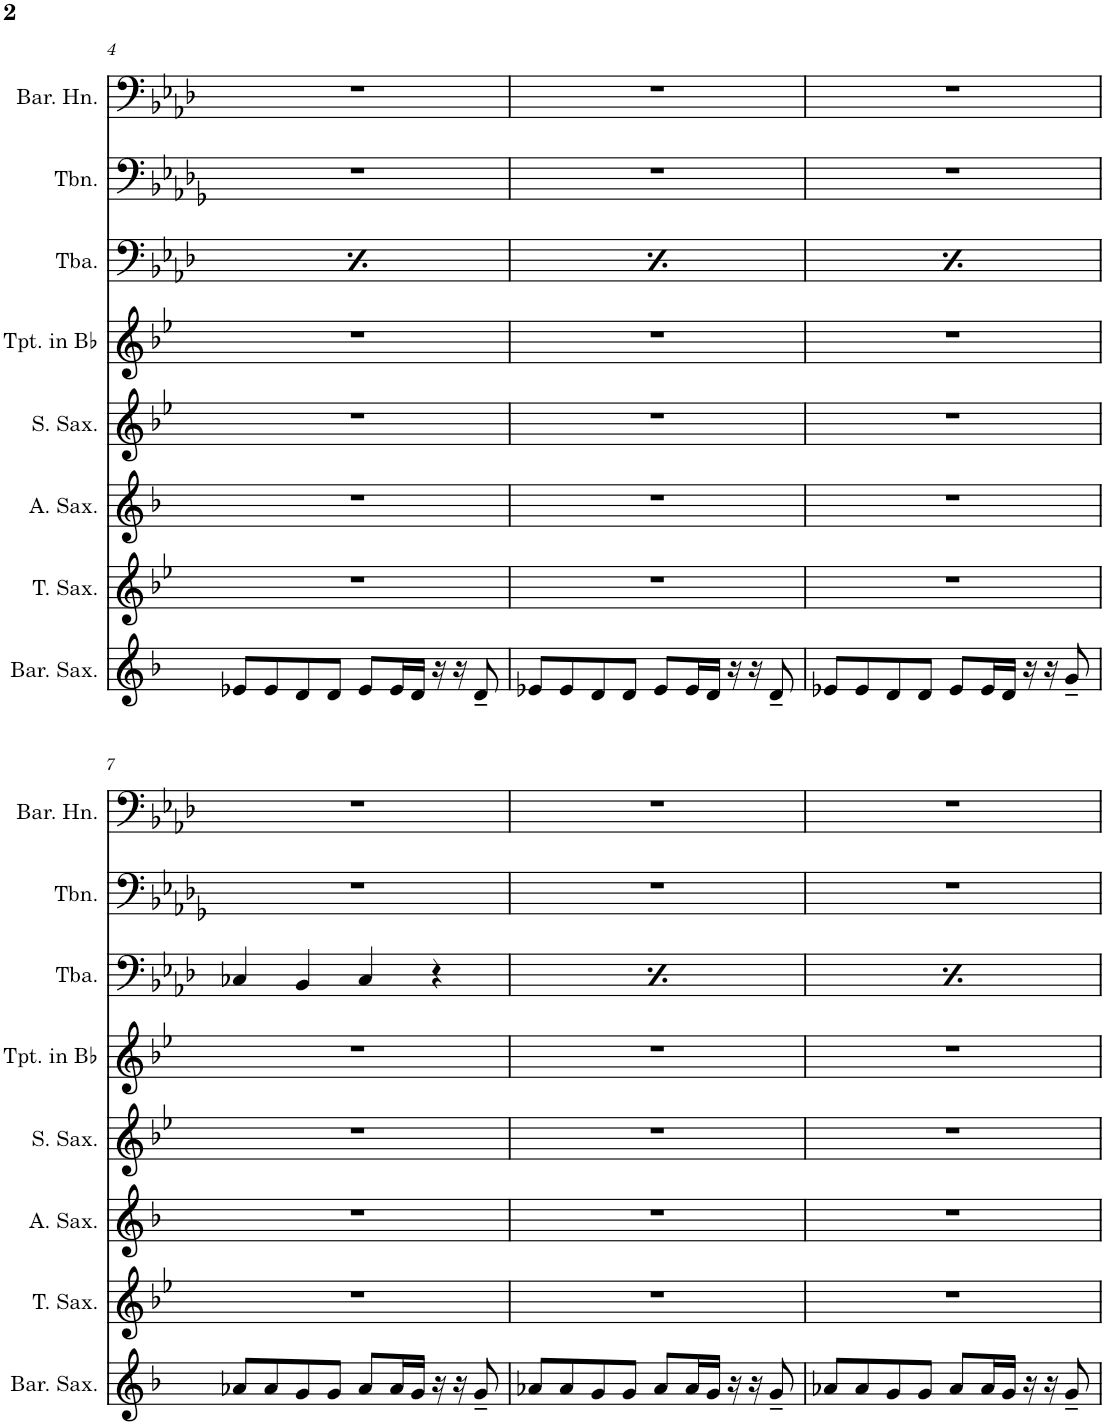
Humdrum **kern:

**kern	**kern	**kern	**kern	**kern	**kern	**kern	**kern
*part8	*part7	*part6	*part5	*part4	*part3	*part2	*part1
*staff8	*staff7	*staff6	*staff5	*staff4	*staff3	*staff2	*staff1
*I"Baritone Saxophone	*I"Tenor Saxophone	*I"Alto Saxophone	*I"Soprano Saxophone	*I"Trumpet in Bb	*I"Tuba	*I"Trombone	*I"Baritone Horn
*I'Bar. Sax.	*I'T. Sax.	*I'A. Sax.	*I'S. Sax.	*I'Tpt. in Bb	*I'Tba.	*I'Tbn.	*I'Bar. Hn.
!!LO:PB:g=z
*clefG2	*clefG2	*clefG2	*clefG2	*clefG2	*clefF4	*clefF4	*clefF4
*Trd12c21	*Trd8c14	*Trd5c9	*Trd1c2	*Trd1c2	*	*	*Trd4c7
*k[b-]	*k[b-e-]	*k[b-]	*k[b-e-]	*k[b-e-]	*k[b-e-a-d-]	*k[b-e-a-d-g-]	*k[b-e-a-d-]
*M4/4	*M4/4	*M4/4	*M4/4	*M4/4	*M4/4	*M4/4	*M4/4
=4	=4	=4	=4	=4	=4	=4	=4
8e-X/L	1r	1r	1r	1r	4GG-X/	1r	1r
8e-/	.	.	.	.	.	.	.
8d/	.	.	.	.	4FF/	.	.
8d/J	.	.	.	.	.	.	.
8e-/L	.	.	.	.	4GG-/	.	.
16e-/L	.	.	.	.	.	.	.
16d/JJ	.	.	.	.	.	.	.
16r	.	.	.	.	4r	.	.
16r	.	.	.	.	.	.	.
8d~/	.	.	.	.	.	.	.
=5	=5	=5	=5	=5	=5	=5	=5
8e-X/L	1r	1r	1r	1r	4GG-X/	1r	1r
8e-/	.	.	.	.	.	.	.
8d/	.	.	.	.	4FF/	.	.
8d/J	.	.	.	.	.	.	.
8e-/L	.	.	.	.	4GG-/	.	.
16e-/L	.	.	.	.	.	.	.
16d/JJ	.	.	.	.	.	.	.
16r	.	.	.	.	4r	.	.
16r	.	.	.	.	.	.	.
8d~/	.	.	.	.	.	.	.
=6	=6	=6	=6	=6	=6	=6	=6
8e-X/L	1r	1r	1r	1r	4GG-X/	1r	1r
8e-/	.	.	.	.	.	.	.
8d/	.	.	.	.	4FF/	.	.
8d/J	.	.	.	.	.	.	.
8e-/L	.	.	.	.	4GG-/	.	.
16e-/L	.	.	.	.	.	.	.
16d/JJ	.	.	.	.	.	.	.
16r	.	.	.	.	4r	.	.
16r	.	.	.	.	.	.	.
8g~/	.	.	.	.	.	.	.
!!LO:LB:g=z
=7	=7	=7	=7	=7	=7	=7	=7
8a-X/L	1r	1r	1r	1r	4C-X/	1r	1r
8a-/	.	.	.	.	.	.	.
8g/	.	.	.	.	4BB-/	.	.
8g/J	.	.	.	.	.	.	.
8a-/L	.	.	.	.	4C-/	.	.
16a-/L	.	.	.	.	.	.	.
16g/JJ	.	.	.	.	.	.	.
16r	.	.	.	.	4r	.	.
16r	.	.	.	.	.	.	.
8g~/	.	.	.	.	.	.	.
=8	=8	=8	=8	=8	=8	=8	=8
8a-X/L	1r	1r	1r	1r	4C-X/	1r	1r
8a-/	.	.	.	.	.	.	.
8g/	.	.	.	.	4BB-/	.	.
8g/J	.	.	.	.	.	.	.
8a-/L	.	.	.	.	4C-/	.	.
16a-/L	.	.	.	.	.	.	.
16g/JJ	.	.	.	.	.	.	.
16r	.	.	.	.	4r	.	.
16r	.	.	.	.	.	.	.
8g~/	.	.	.	.	.	.	.
=9	=9	=9	=9	=9	=9	=9	=9
8a-X/L	1r	1r	1r	1r	4C-X/	1r	1r
8a-/	.	.	.	.	.	.	.
8g/	.	.	.	.	4BB-/	.	.
8g/J	.	.	.	.	.	.	.
8a-/L	.	.	.	.	4C-/	.	.
16a-/L	.	.	.	.	.	.	.
16g/JJ	.	.	.	.	.	.	.
16r	.	.	.	.	4r	.	.
16r	.	.	.	.	.	.	.
8g~/	.	.	.	.	.	.	.
=	=	=	=	=	=	=	=
*-	*-	*-	*-	*-	*-	*-	*-
